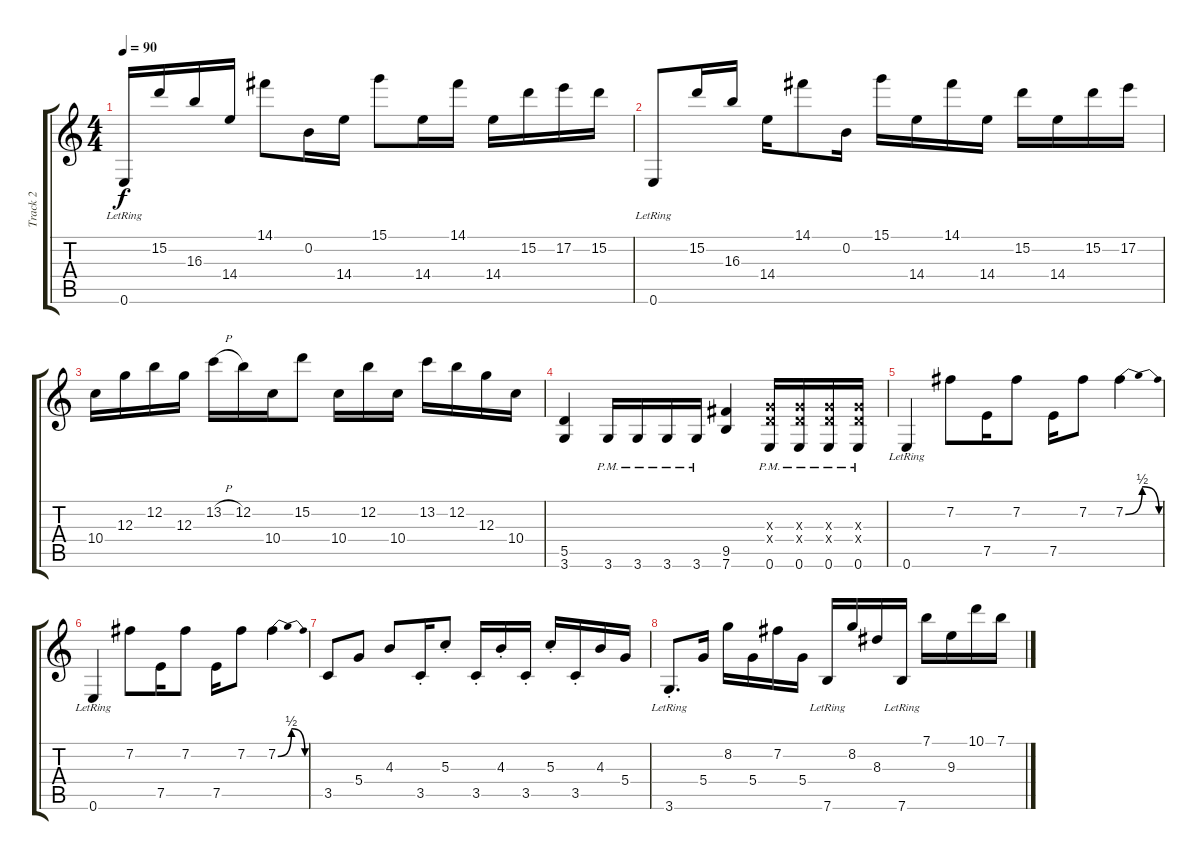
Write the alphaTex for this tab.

\track ("Track 2" "Track 2") {instrument overdrivenguitar}
\staff {score tabs}
\tuning (E4 B3 G3 D3 A2 E2) {hide}
\ts (4 4)
\tempo 90
\clef g2
\ks c
0.6{lr}.16{dy f} 15.2.16 16.3.16 14.4.16 14.1.8 0.2.16 14.4.16 15.1.8 14.4.16 14.1.16 14.4.16 15.2.16 17.2.16 15.2.16 |
0.6{lr}.8 15.2.16 16.3.16 14.4.16 14.1.8 0.2.16 15.1.16 14.4.16 14.1.16 14.4.16 15.2.16 14.4.16 15.2.16 17.2.16 |
10.4.16 12.3.16 12.2.16 12.3.16 13.2{h}.16 12.2.16 10.4.16 15.2.8 10.4.16 12.2.16 10.4.16 13.2.16 12.2.16 12.3.16 10.4.16 |
(5.5 3.6).4 3.6{pm}.16 3.6{pm}.16 3.6{pm}.16 3.6{pm}.16 (9.5 7.6).4 (0.3{x} 0.4{x} 0.6{pm}).16 (0.3{x} 0.4{x} 0.6{pm}).16 (0.3{x} 0.4{x} 0.6{pm}).16 (0.3{x} 0.4{x} 0.6{pm}).16 |
0.6{lr}.4 7.2.8 7.5.16 7.2.8 7.5.16 7.2.8 7.2{be (bendrelease 0 0 15 2 30 2 60 0)}.4 |
0.6{lr}.4 7.2.8 7.5.16 7.2.8 7.5.16 7.2.8 7.2{be (bendrelease 0 0 15 2 30 2 60 0)}.4 |
3.5.8 5.4.8 4.3.8 3.5{st}.16 5.3{st}.8 3.5{st}.16 4.3{st}.16 3.5{st}.16 5.3{st}.16 3.5{st}.16 4.3.16 5.4.16 |
3.6{st lr}.8{d} 5.4.16 8.2.16 5.4.16 7.2.16 5.4.16 7.6{lr}.16 8.2.16 8.3.16 7.6{lr}.16 7.1.16 9.3.16 10.1.16 7.1.16
